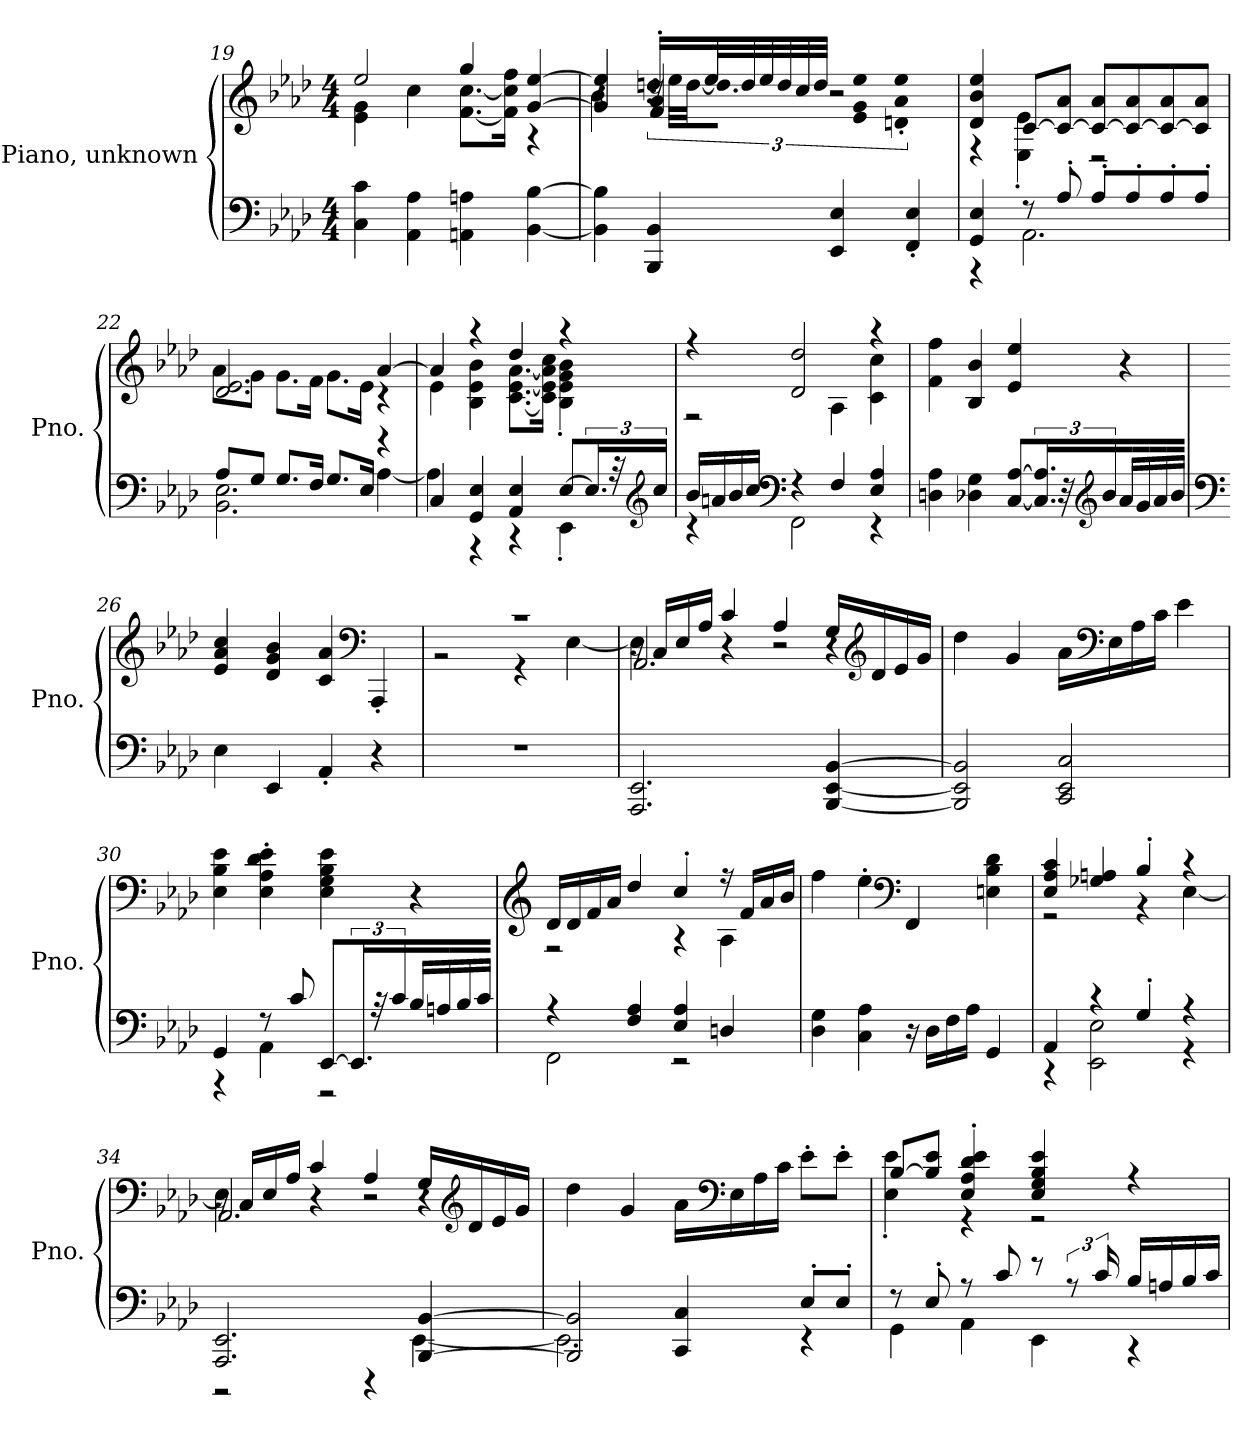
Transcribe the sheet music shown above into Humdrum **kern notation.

**kern	**kern
*part1	*part1
*staff2	*staff1
*I"Piano, unknown	*
*I'Pno.	*
*clefF4	*clefG2
*k[b-e-a-d-]	*k[b-e-a-d-]
*M4/4	*M4/4
=19	=19
*	*^
4C\ 4c\	2ee-/	4e-\ 4g\
4AA-\ 4A-\	.	4cc\
4AAn\ 4An\	4gg/	[8.f\ [8.cc\L
.	.	16f\] 16cc\] 16ff\Jk
[4BB-\ [4B-\	[4g/ [4ee-/	4r
=20	=20	=20
*	*	*^
4BB-\] 4B-\]	4g/] 4ee-/]	4b-\	4r
4BBB-/ 4BB-/	16ddn'/LL	48r	4f/ 4a-/
.	.	48ee-\LLL	.
.	.	[48dd\JJ	.
.	32ee-/L	8.dd\J]	.
.	32dd/	.	.
.	32ee-/	.	.
.	32dd/	.	.
.	32cc/	.	.
.	32dd/JJJ	.	.
4EE-/ 4E-/	2r	4e-\ 4g\ 4ee-\	2r
4FF/' 4E-/'	.	4dn\' 4a-\' 4ee-\'	.
*	*	*v	*v
!!LO:LB:g=z
=21	=21	=21
*^	*	*
4GG/ 4E-/	4r	4d-/ 4b-/ 4ee-/	4r
8r	2.AA-\	[8c/L	4E-\' 4e-\'
8A-'/	.	8c/_ 8a-/J	.
8A-'/L	.	8c/_ 8a-/L	2r
8A-'/	.	8c/_ 8a-/	.
8A-'/	.	8c/_ 8a-/	.
8A-'/J	.	8c/] 8a-/J	.
=22	=22	=22	=22
8A-/L	2.BB-\ 2.E-\	2.d-/ 2.e-/	8a-\L
8G/J	.	.	8g\J
8.G/L	.	.	8.g\L
16F/Jk	.	.	16f\Jk
8.G/L	.	.	8.g\L
16E-/Jk	.	.	16e-\Jk
4r	[4A-\	[4a-/	4r
=23	=23	=23	=23
4C/	4A-\]	4a-/]	4e-\
4GG/ 4E-/	4r	4r	4B-\ 4e-\ 4b-\
4AA-/ 4E-/	4r	4dd-/	[8.c\ [8.e-\ [8.a-\L
.	.	.	16c\] 16e-\] 16a-\] 16cc\Jk
[8E-/L	4EE-'\	4r	4B-\' 4e-\' 4g\' 4b-\'
24.E-/Jk]	.	.	.
48r	.	.	.
*clefG2	*	*	*
24cc/	.	.	.
!!LO:PB:g=z	!!
=24	=24	=24	=24
16b-/LL	4r	4r	2r
16an/	.	.	.
16b-/	.	.	.
16cc/JJ	.	.	.
*clefF4	*	*	*
4r	2FF\	2d-/ 2dd-/	.
4F/	.	.	4A-\
4E-/ 4A-/	4r	4r	4c\ 4cc\
*v	*v	*	*
*	*v	*v
=25	=25
4Dn\ 4A-\	4f\ 4ff\
4D-X\ 4G\	4B-/ 4b-/
[8C\ [8A-\L	4e-/ 4ee-/
24.C\] 24.A-\]Jk	.
48r	.
*clefG2	*
24b-\	.
16a-/LL	4r
16g/	.
16a-/	.
16b-/JJ	.
=26	=26
*clefF4	*
4E-\	4e-/ 4a-/ 4cc/
4EE-/	4d-/ 4g/ 4b-/
4AA-'/	4c/ 4a-/
*	*clefF4
4r	4AAA-'/
=27	=27
*	*^
1r	1r	2r
.	.	4r
.	.	[4E-\
!!LO:LB:g=z
=28	=28	=28
*	*	*^
2.AAA-/ 2.EE-/	16r	4E-\]	2.AA-/
.	16C/LL	.	.
.	16E-/	.	.
.	16A-/JJ	.	.
.	4c/	4r	.
.	4A-/	2r	.
[4BBB-/ [4EE-/ [4BB-/	16G/LL	.	4r
*	*clefG2	*	*
.	16d-/	.	.
.	16e-/	.	.
.	16g/JJ	.	.
*	*v	*v	*v
=29	=29
2BBB-/] 2EE-/] 2BB-/]	4dd-\
.	4g/
2CC/ 2EE-/ 2C/	16a-\LL
*	*clefF4
.	16E-\
.	16A-\
.	16c\JJ
.	4e-\
=30	=30
*^	*
4GG/	4r	4E-\ 4B-\ 4e-\
8r	4AA-\	4E-\' 4A-\' 4d-\' 4e-\'
8c/	.	.
[8EE-/L	2r	4E-\ 4G\ 4B-\ 4e-\
24.EE-/Jk]	.	.
48r	.	.
24c/	.	.
16B-/LL	.	4r
16An/	.	.
16B-/	.	.
16c/JJ	.	.
!!LO:LB:g=z
=31	=31	=31
*	*	*clefG2
*	*	*^
4r	2FF\	16d-/LL	2r
.	.	16d-/	.
.	.	16f/	.
.	.	16a-/JJ	.
4F/ 4A-/	.	4dd-/	.
4E-/ 4A-/	2r	4cc'/	4r
4Dn/	.	16r	4A-\
.	.	16f/LL	.
.	.	16a-/	.
.	.	16b-/JJ	.
*v	*v	*	*
*	*v	*v
=32	=32
4D-\ 4G\	4ff\
4C\ 4A-\	4ee-'\
*	*clefF4
16r	4FF/
16D-\LL	.
16F\	.
16A-\JJ	.
4GG/	4En\ 4B-\ 4d-\
=33	=33
*^	*^
4AA-/	4r	4E-/ 4A-/ 4c/	2r
4r	2EE-\ 2E-\	4G-X/ 4An/	.
4G'/	.	4B-'/	4r
4r	4r	4r	[4E-\
=34	=34	=34	=34
*	*	*	*^
2.AAA-/ 2.EE-/	2r	16r	4E-\]	2.AA-/
.	.	16C/LL	.	.
.	.	16E-/	.	.
.	.	16A-/JJ	.	.
.	.	4c/	4r	.
.	4r	4A-/	2r	.
[4BBB-/ [4BB-/	[4EE-\	16G/LL	.	4r
*	*	*clefG2	*	*
.	.	16d-/	.	.
.	.	16e-/	.	.
.	.	16g/JJ	.	.
*	*	*v	*v	*v
!!LO:LB:g=z
=35	=35	=35
2BBB-/] 2BB-/]	2.EE-\]	4dd-\
.	.	4g/
4CC/ 4C/	.	16a-\LL
*	*	*clefF4
.	.	16E-\
.	.	16A-\
.	.	16c\JJ
8E-'/L	4r	8e-'\L
8E-'/J	.	8e-'\J
=36	=36	=36
*	*	*^
8r	4GG\	[8B-/L	4E-\' 4e-\'
8E-'/	.	8B-/] 8e-/J	.
8r	4AA-\	4E-/' 4A-/' 4d-/' 4e-/'	4r
8c/	.	.	.
8r	4EE-\	4E-/ 4G/ 4B-/ 4e-/	2r
12r	.	.	.
24c/	.	.	.
16B-/LL	4r	4r	.
16An/	.	.	.
16B-/	.	.	.
16c/JJ	.	.	.
*v	*v	*	*
*	*v	*v
=	=
*-	*-
